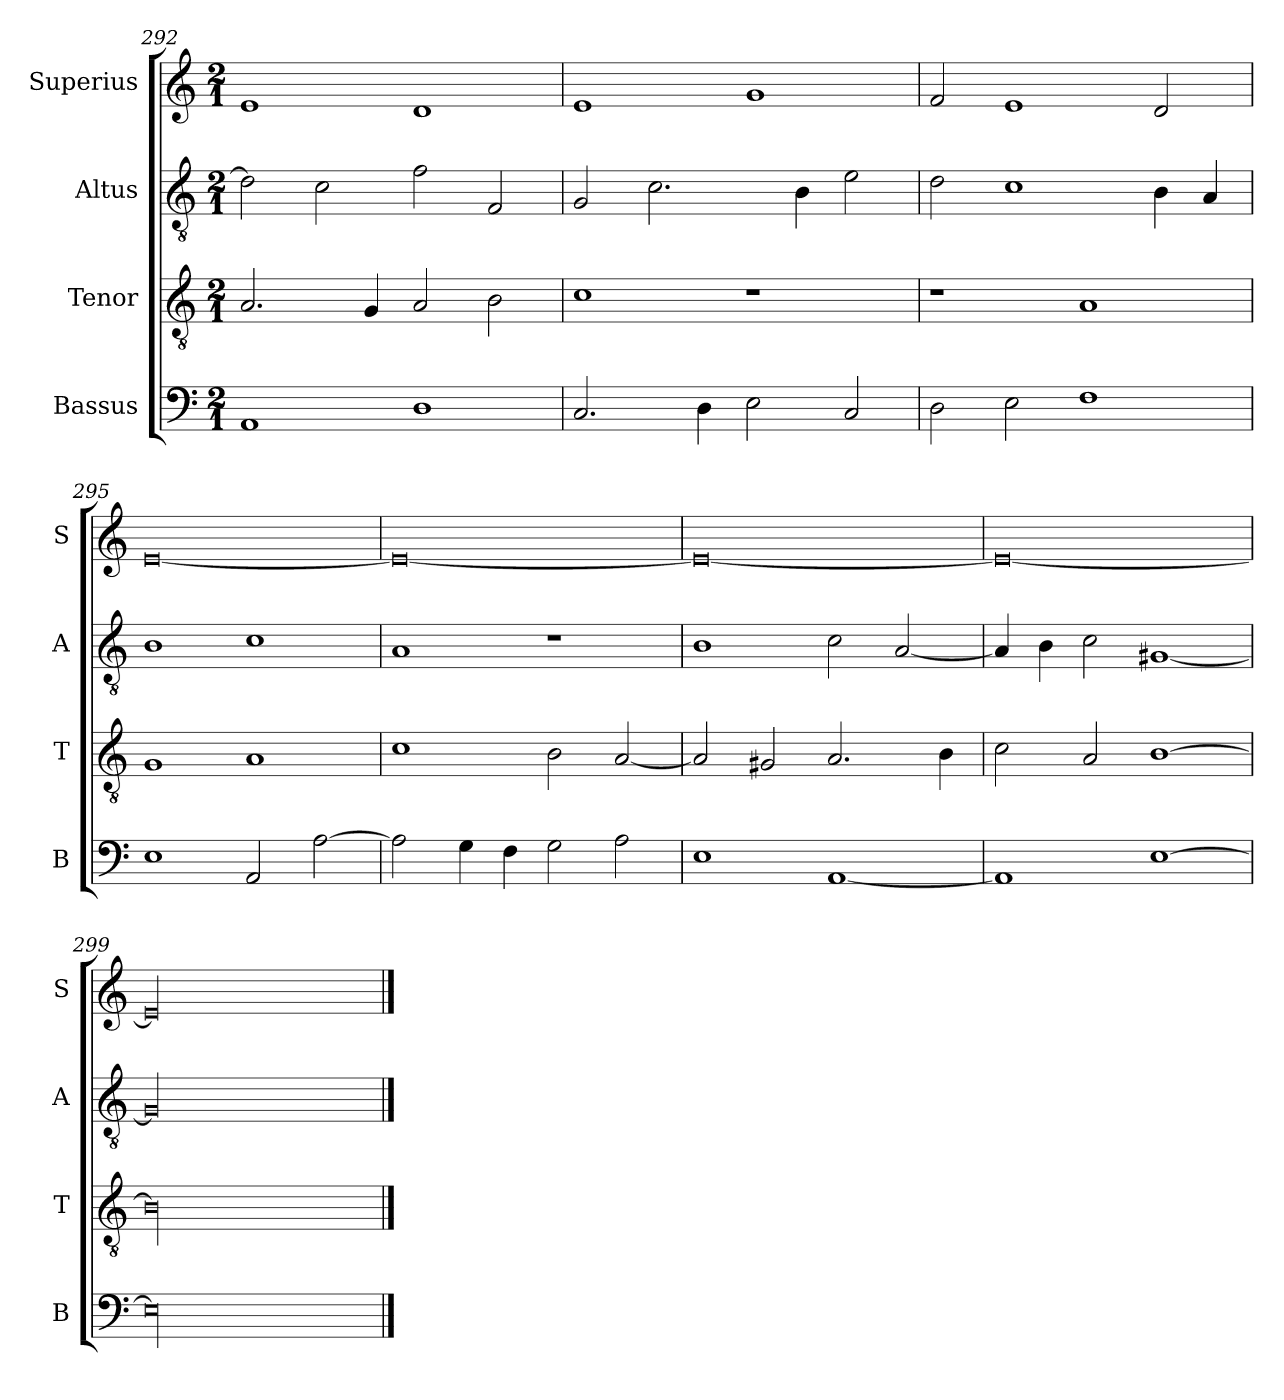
**kern	**kern	**kern	**kern
*part4	*part3	*part2	*part1
*staff4	*staff3	*staff2	*staff1
*I"Bassus	*I"Tenor	*I"Altus	*I"Superius
*I'B	*I'T	*I'A	*I'S
*clefF4	*clefGv2	*clefGv2	*clefG2
*k[]	*k[]	*k[]	*k[]
*C:	*C:	*C:	*C:
*M2/1	*M2/1	*M2/1	*M2/1
=292	=292	=292	=292
1AA	2.A	2d]	1e
.	.	2c	.
.	4G	.	.
1D	2A	2f	1d
.	2B	2F	.
=293	=293	=293	=293
2.C	1c	2G	1e
.	.	2.c	.
4D	.	.	.
2E	1r	.	1g
.	.	4B	.
2C	.	2e	.
=294	=294	=294	=294
2D	1r	2d	2f
2E	.	1c	1e
1F	1A	.	.
.	.	4B	2d
.	.	4A	.
=295	=295	=295	=295
1E	1G	1B	[0e
2AA	1A	1c	.
[2A	.	.	.
=296	=296	=296	=296
2A]	1c	1A	0e_
4G	.	.	.
4F	.	.	.
2G	2B	1r	.
2A	[2A	.	.
=297	=297	=297	=297
1E	2A]	1B	0e_
.	2G#X	.	.
[1AA	2.A	2c	.
.	.	[2A	.
.	4B	.	.
=298	=298	=298	=298
1AA]	2c	4A]	0e_
.	.	4B	.
.	2A	2c	.
[1E	[1B	[1G#X	.
=299	=299	=299	=299
00E]	00B]	00G#]	00e]
==	==	==	==
*-	*-	*-	*-
